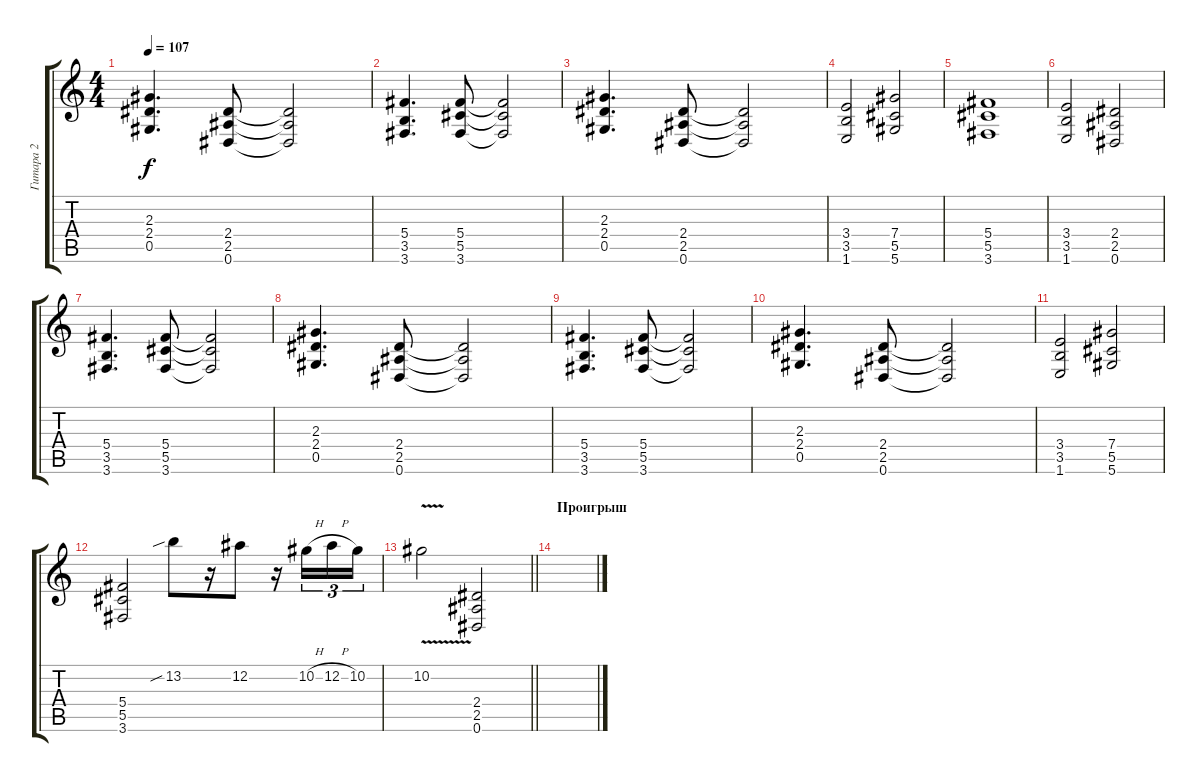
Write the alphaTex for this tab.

\track ("Гитара 2" "Гитара 2") {instrument acousticguitarsteel}
\staff {score tabs}
\tuning (Eb4 Bb3 Gb3 Db3 Ab2 Eb2) {hide}
\ts (4 4)
\tempo 107
\clef g2
\ks c
(2.3 2.4 0.5).4{d dy f} (2.4 2.5 0.6).8 (2.4{t} 2.5{t} 0.6{t}).2 |
(5.4 3.5 3.6).4{d} (5.4 5.5 3.6).8 (5.4{t} 5.5{t} 3.6{t}).2 |
(2.3 2.4 0.5).4{d} (2.4 2.5 0.6).8 (2.4{t} 2.5{t} 0.6{t}).2 |
(3.4 3.5 1.6).2 (7.4 5.5 5.6).2 |
(5.4 5.5 3.6).1 |
(3.4 3.5 1.6).2 (2.4 2.5 0.6).2 |
(5.4 3.5 3.6).4{d} (5.4 5.5 3.6).8 (5.4{t} 5.5{t} 3.6{t}).2 |
(2.3 2.4 0.5).4{d} (2.4 2.5 0.6).8 (2.4{t} 2.5{t} 0.6{t}).2 |
(5.4 3.5 3.6).4{d} (5.4 5.5 3.6).8 (5.4{t} 5.5{t} 3.6{t}).2 |
(2.3 2.4 0.5).4{d} (2.4 2.5 0.6).8 (2.4{t} 2.5{t} 0.6{t}).2 |
(3.4 3.5 1.6).2 (7.4 5.5 5.6).2 |
(5.4 5.5 3.6).2 13.2{sib}.8 r.16 12.2.8 r.16 10.2{h}.16{tu (3 2)} 12.2{h}.16{tu (3 2)} 10.2.16{tu (3 2)} |
\barLineRight lightlight
10.2{v}.2 (2.4 2.5 0.6).2 |
\section ("" "Проигрыш")
